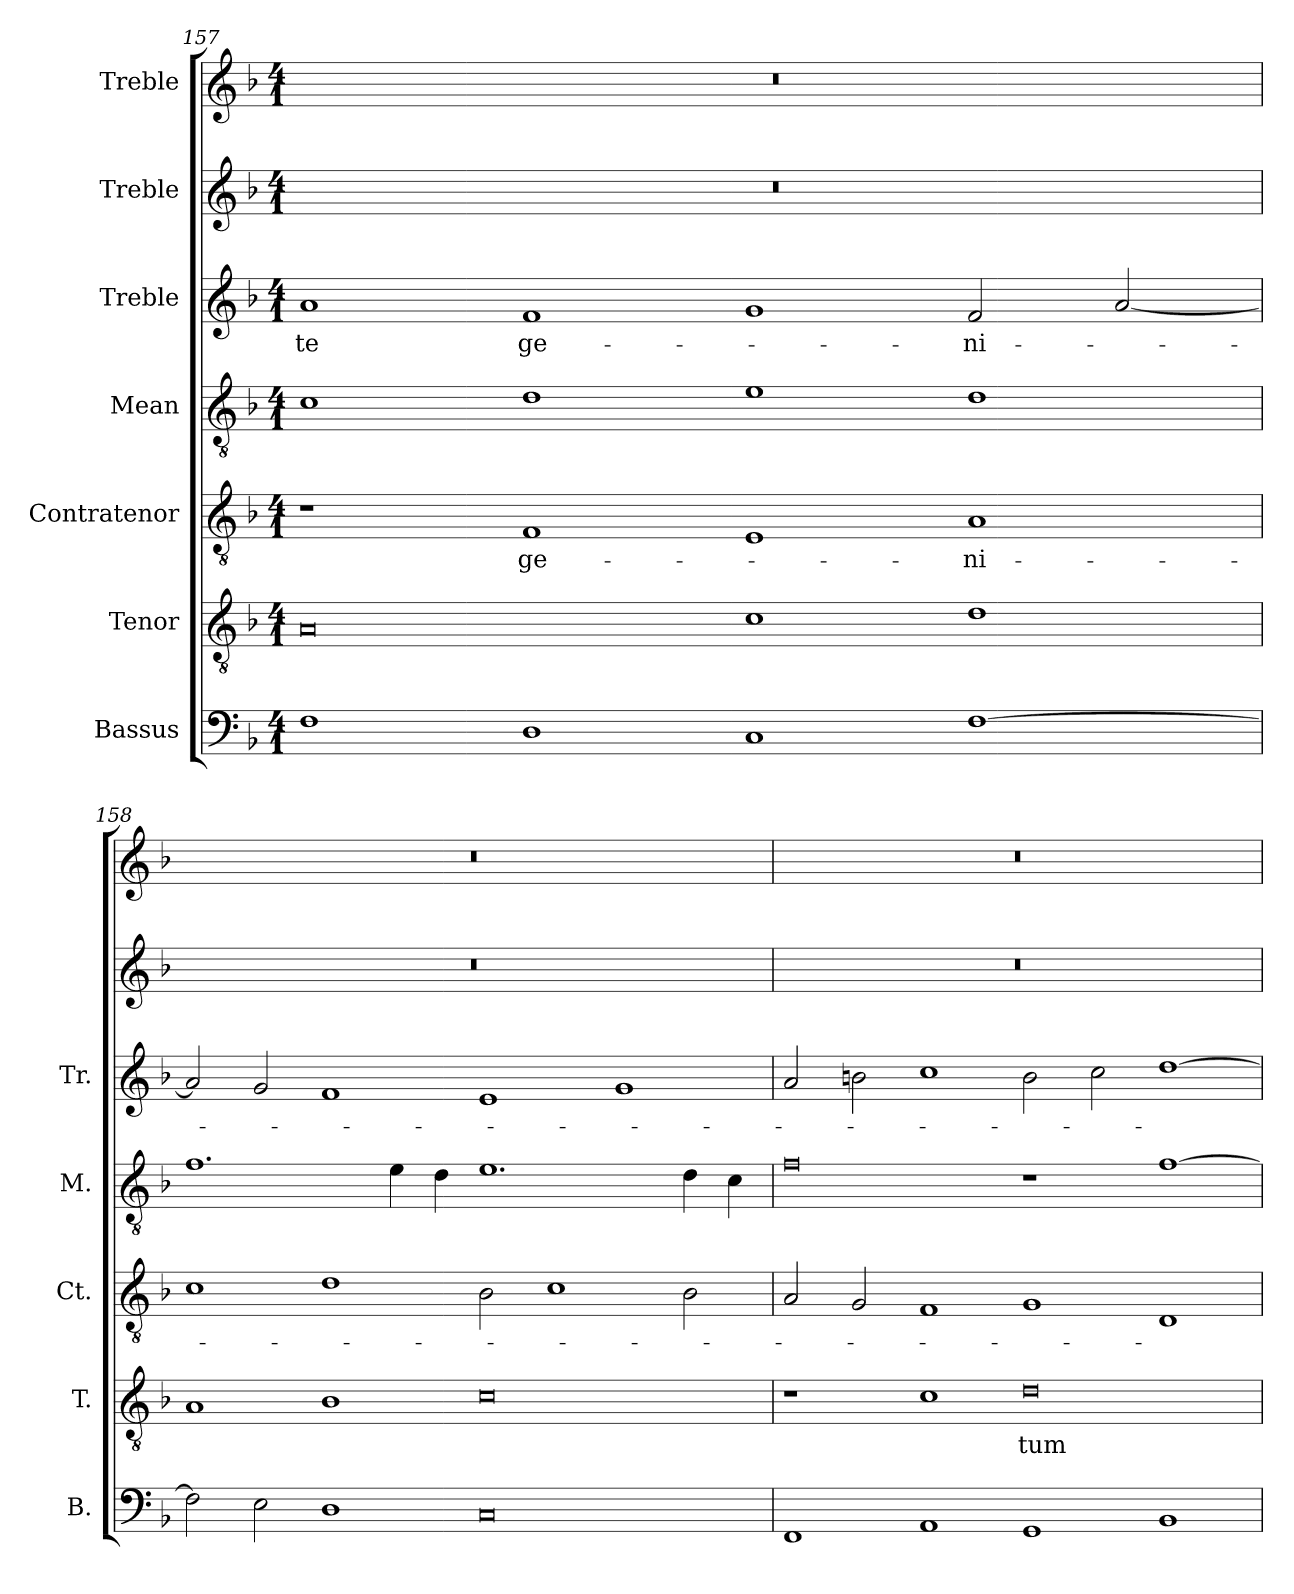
**kern	**kern	**text	**kern	**text	**kern	**kern	**text	**kern	**kern
*part7	*part6	*part6	*part5	*part5	*part4	*part3	*part3	*part2	*part1
*staff7	*staff6	*staff6	*staff5	*staff5	*staff4	*staff3	*staff3	*staff2	*staff1
*I"Bassus	*I"Tenor	*	*I"Contratenor	*	*I"Mean	*I"Treble	*	*I"Treble	*I"Treble
*I'B.	*I'T.	*	*I'Ct.	*	*I'M.	*I'Tr.	*	*	*
*clefF4	*clefGv2	*	*clefGv2	*	*clefGv2	*clefG2	*	*clefG2	*clefG2
*	*ITrd7c12	*	*ITrd7c12	*	*ITrd7c12	*	*	*	*
*k[b-]	*k[b-]	*	*k[b-]	*	*k[b-]	*k[b-]	*	*k[b-]	*k[b-]
*F:	*F:	*	*F:	*	*F:	*F:	*	*F:	*F:
*M4/1	*M4/1	*	*M4/1	*	*M4/1	*M4/1	*	*M4/1	*M4/1
=157	=157	=157	=157	=157	=157	=157	=157	=157	=157
!	!	!	!	!	!	!	!LO:LY:b:color=#000000	!LO:N:vis=1	!LO:N:vis=1
1Fi	0AAi	.	1r	.	1Ci	1ai	te	00r	00r
!	!	!	!	!LO:LY:b:color=#000000	!	!	!	!	!
!	!	!	!	!	!	!	!LO:LY:b:color=#000000	!	!
1Di	.	.	1FFi	ge-	1Di	1fi	ge-	.	.
1Ci	1Ci	.	1EEi	.	1Ei	1gi	.	.	.
!	!	!	!	!LO:LY:b:color=#000000	!	!	!	!	!
!	!	!	!	!	!	!	!LO:LY:b:color=#000000	!	!
[>1Fi	1Di	.	1AAi	-ni-	1Di	2fi/	-ni-	.	.
.	.	.	.	.	.	[<2ai/	.	.	.
!!LO:LB:g=z
=158	=158	=158	=158	=158	=158	=158	=158	=158	=158
!	!	!	!	!	!	!	!	!LO:N:vis=1	!LO:N:vis=1
2Fi\]	1AAi	.	1Ci	.	1.Fi	2ai/]	.	00r	00r
2Ei\	.	.	.	.	.	2gi/	.	.	.
1Di	1BB-i	.	1Di	.	.	1fi	.	.	.
.	.	.	.	.	4Ei\	.	.	.	.
.	.	.	.	.	4Di\	.	.	.	.
0Ci	0Ci	.	2BB-i\	.	1.Ei	1ei	.	.	.
.	.	.	1Ci	.	.	.	.	.	.
.	.	.	.	.	.	1gi	.	.	.
.	.	.	2BB-i\	.	4Di\	.	.	.	.
.	.	.	.	.	4Ci\	.	.	.	.
=159	=159	=159	=159	=159	=159	=159	=159	=159	=159
!	!	!	!	!	!	!	!	!LO:N:vis=1	!LO:N:vis=1
1FFi	1r	.	2AAi/	.	0Fi	2ai/	.	00r	00r
.	.	.	2GGi/	.	.	2bni\	.	.	.
1AAi	1Ci	.	1FFi	.	.	1cci	.	.	.
!	!	!LO:LY:b:color=#000000	!	!	!	!	!	!	!
1GGi	0Di	-tum	1GGi	.	1r	2bi\	.	.	.
.	.	.	.	.	.	2cci\	.	.	.
1BB-i	.	.	1DDi	.	[>1Fi	[>1ddi	.	.	.
=	=	=	=	=	=	=	=	=	=
*-	*-	*-	*-	*-	*-	*-	*-	*-	*-
